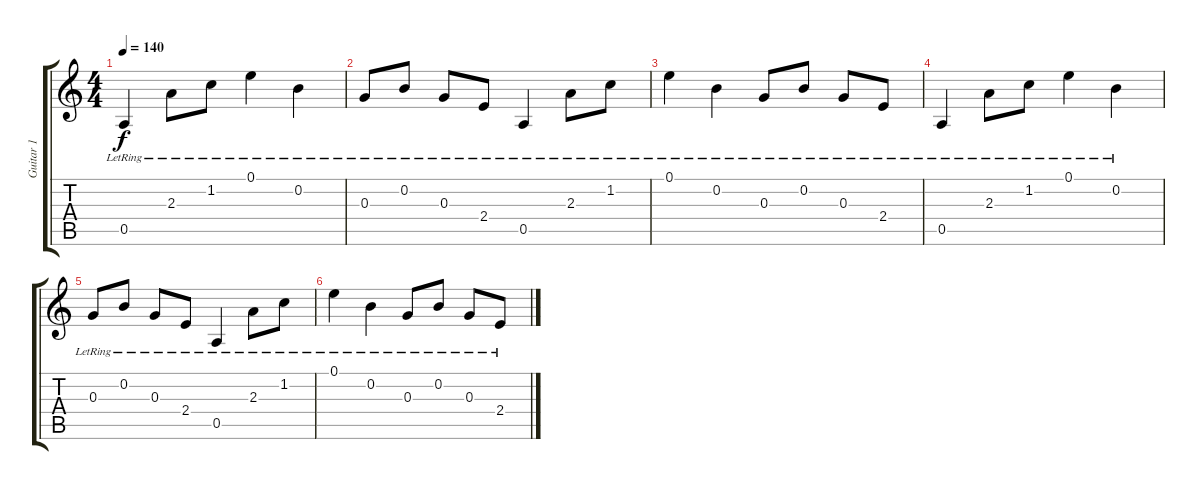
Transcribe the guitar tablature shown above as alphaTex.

\track ("Guitar 1" "Guitar 1") {instrument electricguitarjazz}
\staff {score tabs}
\tuning (E4 B3 G3 D3 A2 E2) {hide}
\ts (4 4)
\tempo 140
\clef g2
\ks c
0.5{lr}.4{dy f instrument electricguitarjazz} 2.3{lr}.8 1.2{lr}.8 0.1{lr}.4 0.2{lr}.4 |
0.3{lr}.8 0.2{lr}.8 0.3{lr}.8 2.4{lr}.8 0.5{lr}.4 2.3{lr}.8 1.2{lr}.8 |
0.1{lr}.4 0.2{lr}.4 0.3{lr}.8 0.2{lr}.8 0.3{lr}.8 2.4{lr}.8 |
0.5{lr}.4 2.3{lr}.8 1.2{lr}.8 0.1{lr}.4 0.2{lr}.4 |
0.3{lr}.8 0.2{lr}.8 0.3{lr}.8 2.4{lr}.8 0.5{lr}.4 2.3{lr}.8 1.2{lr}.8 |
0.1{lr}.4 0.2{lr}.4 0.3{lr}.8 0.2{lr}.8 0.3{lr}.8 2.4{lr}.8
